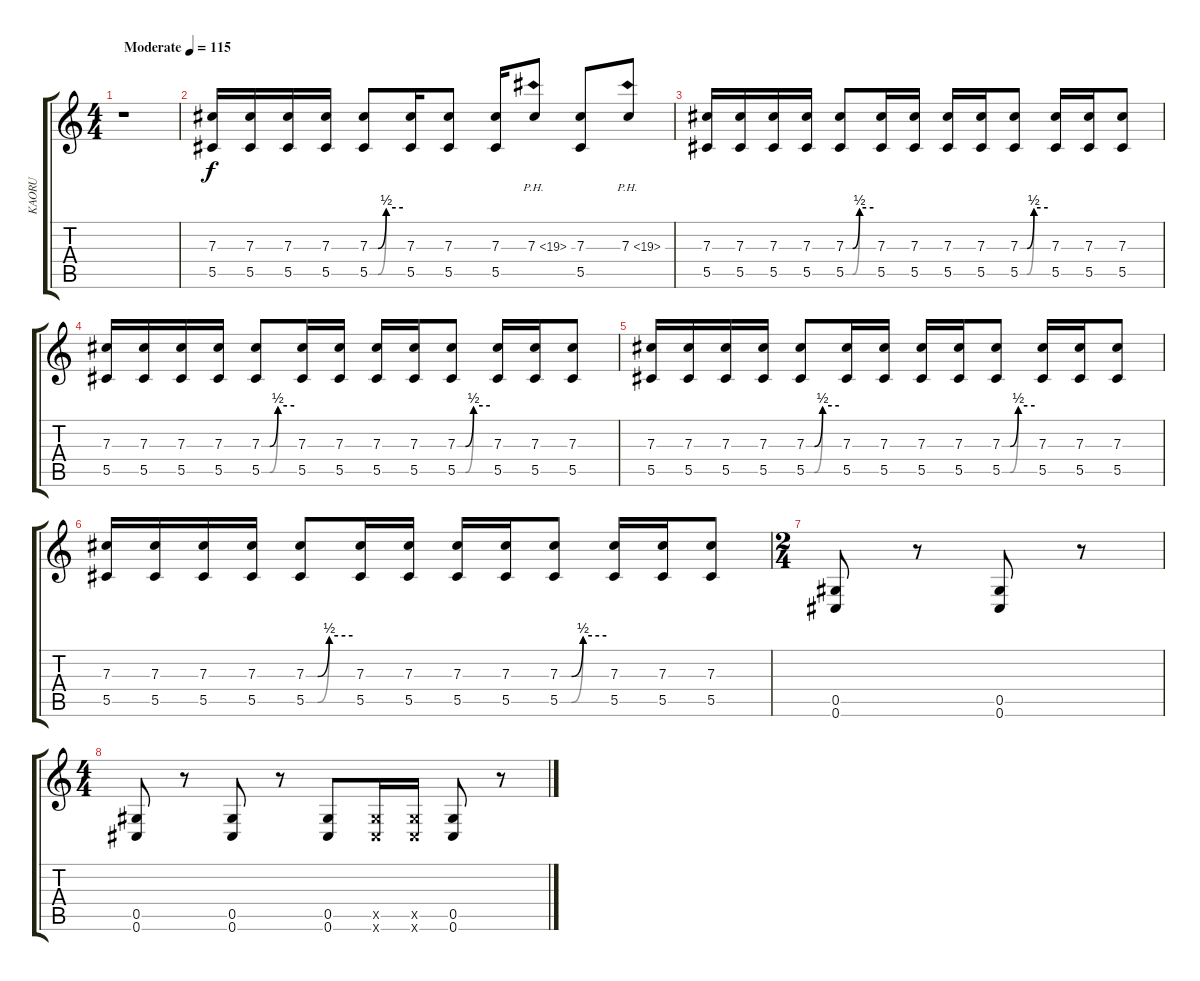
\track ("KAORU" "KAORU") {instrument overdrivenguitar}
\staff {score tabs}
\tuning (Eb4 Bb3 Gb3 Db3 Ab2 Db2) {hide}
\ts (4 4)
\tempo (115 "Moderate")
\clef g2
\ks c
r.1{dy f instrument overdrivenguitar} |
(7.3 5.5).16 (7.3 5.5).16 (7.3 5.5).16 (7.3 5.5).16 (7.3{be (custom 0 0 15 0 30 2 60 2)} 5.5{be (custom 0 0 15 0 30 2 60 2)}).8 (7.3 5.5).16 (7.3 5.5).8 (7.3 5.5).16 7.3{ph 12}.8 (7.3 5.5).8 7.3{ph 12}.8 |
(7.3 5.5).16 (7.3 5.5).16 (7.3 5.5).16 (7.3 5.5).16 (7.3{be (custom 0 0 15 0 30 2 60 2)} 5.5{be (custom 0 0 15 0 30 2 60 2)}).8 (7.3 5.5).16 (7.3 5.5).16 (7.3 5.5).16 (7.3 5.5).16 (7.3{be (custom 0 0 15 0 30 2 60 2)} 5.5{be (custom 0 0 15 0 30 2 60 2)}).8 (7.3 5.5).16 (7.3 5.5).16 (7.3 5.5).8 |
(7.3 5.5).16 (7.3 5.5).16 (7.3 5.5).16 (7.3 5.5).16 (7.3{be (custom 0 0 15 0 30 2 60 2)} 5.5{be (custom 0 0 15 0 30 2 60 2)}).8 (7.3 5.5).16 (7.3 5.5).16 (7.3 5.5).16 (7.3 5.5).16 (7.3{be (custom 0 0 15 0 30 2 60 2)} 5.5{be (custom 0 0 15 0 30 2 60 2)}).8 (7.3 5.5).16 (7.3 5.5).16 (7.3 5.5).8 |
(7.3 5.5).16 (7.3 5.5).16 (7.3 5.5).16 (7.3 5.5).16 (7.3{be (custom 0 0 15 0 30 2 60 2)} 5.5{be (custom 0 0 15 0 30 2 60 2)}).8 (7.3 5.5).16 (7.3 5.5).16 (7.3 5.5).16 (7.3 5.5).16 (7.3{be (custom 0 0 15 0 30 2 60 2)} 5.5{be (custom 0 0 15 0 30 2 60 2)}).8 (7.3 5.5).16 (7.3 5.5).16 (7.3 5.5).8 |
(7.3 5.5).16 (7.3 5.5).16 (7.3 5.5).16 (7.3 5.5).16 (7.3{be (custom 0 0 15 0 30 2 60 2)} 5.5{be (custom 0 0 15 0 30 2 60 2)}).8 (7.3 5.5).16 (7.3 5.5).16 (7.3 5.5).16 (7.3 5.5).16 (7.3{be (custom 0 0 15 0 30 2 60 2)} 5.5{be (custom 0 0 15 0 30 2 60 2)}).8 (7.3 5.5).16 (7.3 5.5).16 (7.3 5.5).8 |
\ts (2 4)
(0.5 0.6).8 r.8 (0.5 0.6).8 r.8 |
\ts (4 4)
(0.5 0.6).8 r.8 (0.5 0.6).8 r.8 (0.5 0.6).8 (0.5{x} 0.6{x}).16 (0.5{x} 0.6{x}).16 (0.5 0.6).8 r.8
